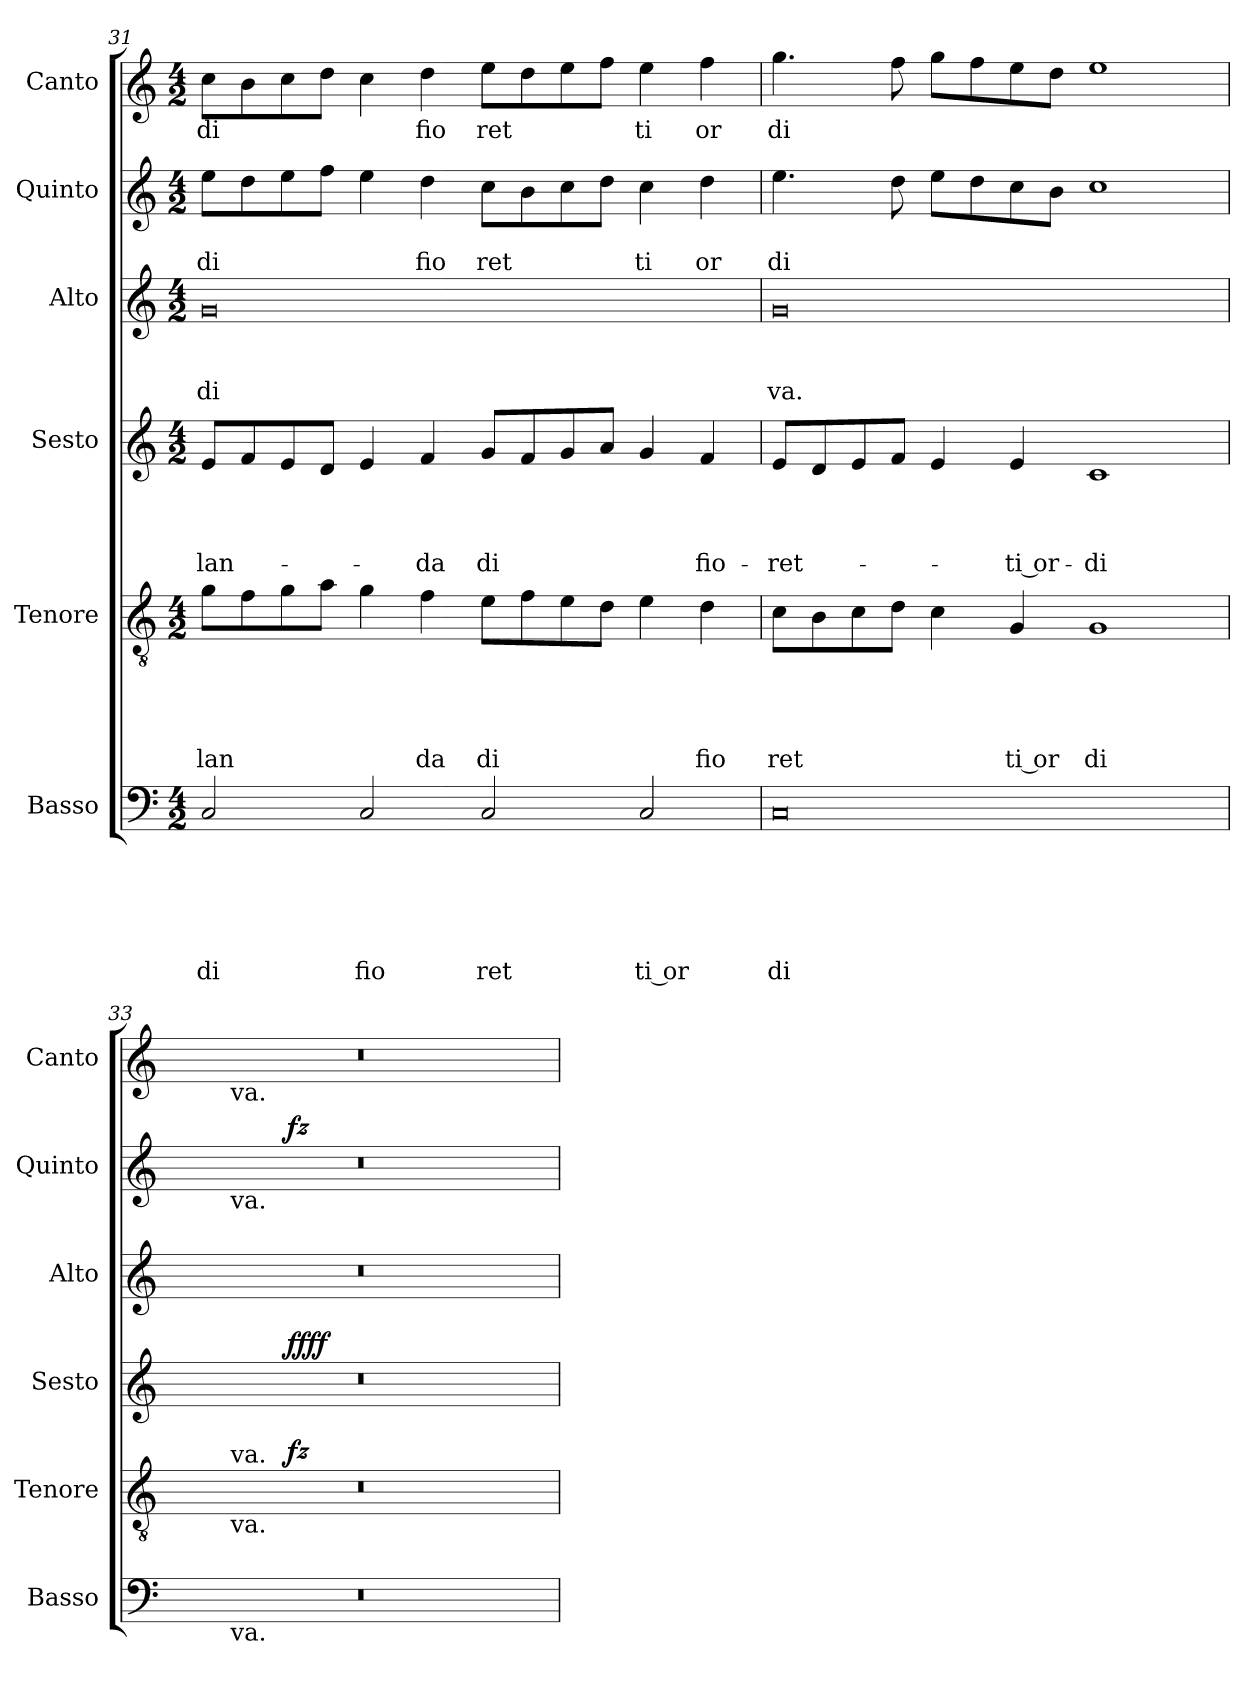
**kern	**text	**text	**text	**text	**text	**text	**kern	**text	**text	**text	**text	**text	**dynam	**kern	**text	**text	**text	**text	**dynam	**kern	**text	**text	**text	**kern	**text	**text	**dynam	**kern	**text
*part6	*part6	*part6	*part6	*part6	*part6	*part6	*part5	*part5	*part5	*part5	*part5	*part5	*part5	*part4	*part4	*part4	*part4	*part4	*part4	*part3	*part3	*part3	*part3	*part2	*part2	*part2	*part2	*part1	*part1
*staff6	*staff6	*staff6	*staff6	*staff6	*staff6	*staff6	*staff5	*staff5	*staff5	*staff5	*staff5	*staff5	*staff5	*staff4	*staff4	*staff4	*staff4	*staff4	*staff4	*staff3	*staff3	*staff3	*staff3	*staff2	*staff2	*staff2	*staff2	*staff1	*staff1
*I"Basso	*	*	*	*	*	*	*I"Tenore	*	*	*	*	*	*	*I"Sesto	*	*	*	*	*	*I"Alto	*	*	*	*I"Quinto	*	*	*	*I"Canto	*
*I'Basso	*	*	*	*	*	*	*I'Tenore	*	*	*	*	*	*	*I'Sesto	*	*	*	*	*	*I'Alto	*	*	*	*I'Quinto	*	*	*	*I'Canto	*
*clefF4	*	*	*	*	*	*	*clefGv2	*	*	*	*	*	*	*clefG2	*	*	*	*	*	*clefG2	*	*	*	*clefG2	*	*	*	*clefG2	*
*k[]	*	*	*	*	*	*	*k[]	*	*	*	*	*	*	*k[]	*	*	*	*	*	*k[]	*	*	*	*k[]	*	*	*	*k[]	*
*C:	*	*	*	*	*	*	*C:	*	*	*	*	*	*	*C:	*	*	*	*	*	*C:	*	*	*	*C:	*	*	*	*C:	*
*M4/2	*	*	*	*	*	*	*M4/2	*	*	*	*	*	*	*M4/2	*	*	*	*	*	*M4/2	*	*	*	*M4/2	*	*	*	*M4/2	*
=31	=31	=31	=31	=31	=31	=31	=31	=31	=31	=31	=31	=31	=31	=31	=31	=31	=31	=31	=31	=31	=31	=31	=31	=31	=31	=31	=31	=31	=31
!	!	!	!	!	!	!LO:LY:b	!	!	!	!	!	!LO:LY:b	!	!	!	!	!	!LO:LY:b	!	!	!	!	!LO:LY:b	!	!	!LO:LY:b	!	!	!LO:LY:b
2C/	.	.	.	.	.	di	8g\L	.	.	.	.	lan	.	8e/L	.	.	.	-lan-	.	0g	.	.	di	8ee\L	.	di	.	8cc\L	di
.	.	.	.	.	.	.	8f\	.	.	.	.	.	.	8f/	.	.	.	.	.	.	.	.	.	8dd\	.	.	.	8b\	.
.	.	.	.	.	.	.	8g\	.	.	.	.	.	.	8e/	.	.	.	.	.	.	.	.	.	8ee\	.	.	.	8cc\	.
.	.	.	.	.	.	.	8a\J	.	.	.	.	.	.	8d/J	.	.	.	.	.	.	.	.	.	8ff\J	.	.	.	8dd\J	.
!	!	!	!	!	!	!LO:LY:b	!	!	!	!	!	!	!	!	!	!	!	!	!	!	!	!	!	!	!	!	!	!	!
2C/	.	.	.	.	.	fio	4g\	.	.	.	.	.	.	4e/	.	.	.	.	.	.	.	.	.	4ee\	.	.	.	4cc\	.
!	!	!	!	!	!	!	!	!	!	!	!	!LO:LY:b	!	!	!	!	!	!LO:LY:b	!	!	!	!	!	!	!	!LO:LY:b	!	!	!LO:LY:b
.	.	.	.	.	.	.	4f\	.	.	.	.	da	.	4f/	.	.	.	-da	.	.	.	.	.	4dd\	.	fio	.	4dd\	fio
!	!	!	!	!	!	!LO:LY:b	!	!	!	!	!	!LO:LY:b	!	!	!	!	!	!LO:LY:b	!	!	!	!	!	!	!	!LO:LY:b	!	!	!LO:LY:b
2C/	.	.	.	.	.	ret	8e\L	.	.	.	.	di	.	8g/L	.	.	.	di	.	.	.	.	.	8cc\L	.	ret	.	8ee\L	ret
.	.	.	.	.	.	.	8f\	.	.	.	.	.	.	8f/	.	.	.	.	.	.	.	.	.	8b\	.	.	.	8dd\	.
.	.	.	.	.	.	.	8e\	.	.	.	.	.	.	8g/	.	.	.	.	.	.	.	.	.	8cc\	.	.	.	8ee\	.
.	.	.	.	.	.	.	8d\J	.	.	.	.	.	.	8a/J	.	.	.	.	.	.	.	.	.	8dd\J	.	.	.	8ff\J	.
!	!	!	!	!	!	!LO:LY:b:rj	!	!	!	!	!	!	!	!	!	!	!	!	!	!	!	!	!	!	!	!LO:LY:b	!	!	!LO:LY:b
2C/	.	.	.	.	.	ti or	4e\	.	.	.	.	.	.	4g/	.	.	.	.	.	.	.	.	.	4cc\	.	ti	.	4ee\	ti
!	!	!	!	!	!	!	!	!	!	!	!	!LO:LY:b	!	!	!	!	!	!LO:LY:b	!	!	!	!	!	!	!	!LO:LY:b	!	!	!LO:LY:b
.	.	.	.	.	.	.	4d\	.	.	.	.	fio	.	4f/	.	.	.	fio-	.	.	.	.	.	4dd\	.	or	.	4ff\	or
=32	=32	=32	=32	=32	=32	=32	=32	=32	=32	=32	=32	=32	=32	=32	=32	=32	=32	=32	=32	=32	=32	=32	=32	=32	=32	=32	=32	=32	=32
!	!	!	!	!	!	!LO:LY:b	!	!	!	!	!	!LO:LY:b	!	!	!	!	!	!LO:LY:b	!	!	!	!	!LO:LY:b	!	!	!LO:LY:b	!	!	!LO:LY:b
0C	.	.	.	.	.	di	8c\L	.	.	.	.	ret	.	8e/L	.	.	.	-ret-	.	0g	.	.	va.	4.ee\	.	di	.	4.gg\	di
.	.	.	.	.	.	.	8B\	.	.	.	.	.	.	8d/	.	.	.	.	.	.	.	.	.	.	.	.	.	.	.
.	.	.	.	.	.	.	8c\	.	.	.	.	.	.	8e/	.	.	.	.	.	.	.	.	.	.	.	.	.	.	.
.	.	.	.	.	.	.	8d\J	.	.	.	.	.	.	8f/J	.	.	.	.	.	.	.	.	.	8dd\	.	.	.	8ff\	.
.	.	.	.	.	.	.	4c\	.	.	.	.	.	.	4e/	.	.	.	.	.	.	.	.	.	8ee\L	.	.	.	8gg\L	.
.	.	.	.	.	.	.	.	.	.	.	.	.	.	.	.	.	.	.	.	.	.	.	.	8dd\	.	.	.	8ff\	.
!	!	!	!	!	!	!	!	!	!	!	!	!LO:LY:b:rj	!	!	!	!	!	!LO:LY:b:rj	!	!	!	!	!	!	!	!	!	!	!
.	.	.	.	.	.	.	4G/	.	.	.	.	ti or	.	4e/	.	.	.	-ti or-	.	.	.	.	.	8cc\	.	.	.	8ee\	.
.	.	.	.	.	.	.	.	.	.	.	.	.	.	.	.	.	.	.	.	.	.	.	.	8b\J	.	.	.	8dd\J	.
!	!	!	!	!	!	!	!	!	!	!	!	!LO:LY:b	!	!	!	!	!	!LO:LY:b	!	!	!	!	!	!	!	!	!	!	!
.	.	.	.	.	.	.	1G	.	.	.	.	di	.	1c	.	.	.	-di-	.	.	.	.	.	1cc	.	.	.	1ee	.
=33	=33	=33	=33	=33	=33	=33	=33	=33	=33	=33	=33	=33	=33	=33	=33	=33	=33	=33	=33	=33	=33	=33	=33	=33	=33	=33	=33	=33	=33
*^	*	*	*	*	*	*	*^	*	*	*	*	*	*	*^	*	*	*	*	*	*	*	*	*	*^	*	*	*	*^	*
0r	4ryy	.	.	.	.	.	.	0r	4ryy	.	.	.	.	.	.	0r	4ryy	.	.	.	.	.	0r	.	.	.	0r	4ryy	.	.	.	0r	4ryy	.
!	!	!	!	!	!	!	!	!	!	!	!	!	!	!	!	!	!	!	!	!	!	!	!	!	!	!	!	!	!	!	!	!	!LO:TX:b:t=va.	!
!	!	!	!	!	!	!	!	!	!	!	!	!	!	!	!	!	!	!	!	!	!	!	!	!	!	!	!	!LO:TX:b:t=va.	!	!	!	!	!	!
!	!	!	!	!	!	!	!	!	!LO:TX:b:t=va.	!	!	!	!	!	!	!	!	!	!	!	!	!	!	!	!	!	!	!	!	!	!	!	!	!
!	!	!	!	!	!	!	!	!	!LO:TX:a:t=va.	!	!	!	!	!	!	!	!	!	!	!	!	!	!	!	!	!	!	!	!	!	!	!	!	!
!	!LO:TX:b:t=va.	!	!	!	!	!	!	!	!	!	!	!	!	!	!	!	!	!	!	!	!	!	!	!	!	!	!	!	!	!	!	!	!	!
.	1..ryy	.	.	.	.	.	.	.	8ryy	.	.	.	.	.	.	.	8ryy	.	.	.	.	.	.	.	.	.	.	8ryy	.	.	.	.	1..ryy	.
.	.	.	.	.	.	.	.	.	32ryy	.	.	.	.	.	.	.	32ryy	.	.	.	.	.	.	.	.	.	.	32ryy	.	.	.	.	.	.
!	!	!	!	!	!	!	!	!	!	!	!	!	!	!	!LO:DY:b	!	!	!	!	!	!	!LO:DY:b	!	!	!	!	!	!	!	!	!LO:DY:b	!	!	!
.	.	.	.	.	.	.	.	.	1ryy	.	.	.	.	.	fz	.	1ryy	.	.	.	.	ffff	.	.	.	.	.	1ryy	.	.	fz	.	.	.
.	.	.	.	.	.	.	.	.	2ryy	.	.	.	.	.	.	.	2ryy	.	.	.	.	.	.	.	.	.	.	2ryy	.	.	.	.	.	.
.	.	.	.	.	.	.	.	.	16.ryy	.	.	.	.	.	.	.	16.ryy	.	.	.	.	.	.	.	.	.	.	16.ryy	.	.	.	.	.	.
*v	*v	*	*	*	*	*	*	*	*	*	*	*	*	*	*	*v	*v	*	*	*	*	*	*	*	*	*	*v	*v	*	*	*	*v	*v	*
*	*	*	*	*	*	*	*v	*v	*	*	*	*	*	*	*	*	*	*	*	*	*	*	*	*	*	*	*	*	*	*
=!	=!	=!	=!	=!	=!	=!	=!	=!	=!	=!	=!	=!	=!	=!	=!	=!	=!	=!	=!	=!	=!	=!	=!	=!	=!	=!	=!	=!	=!
*-	*-	*-	*-	*-	*-	*-	*-	*-	*-	*-	*-	*-	*-	*-	*-	*-	*-	*-	*-	*-	*-	*-	*-	*-	*-	*-	*-	*-	*-
